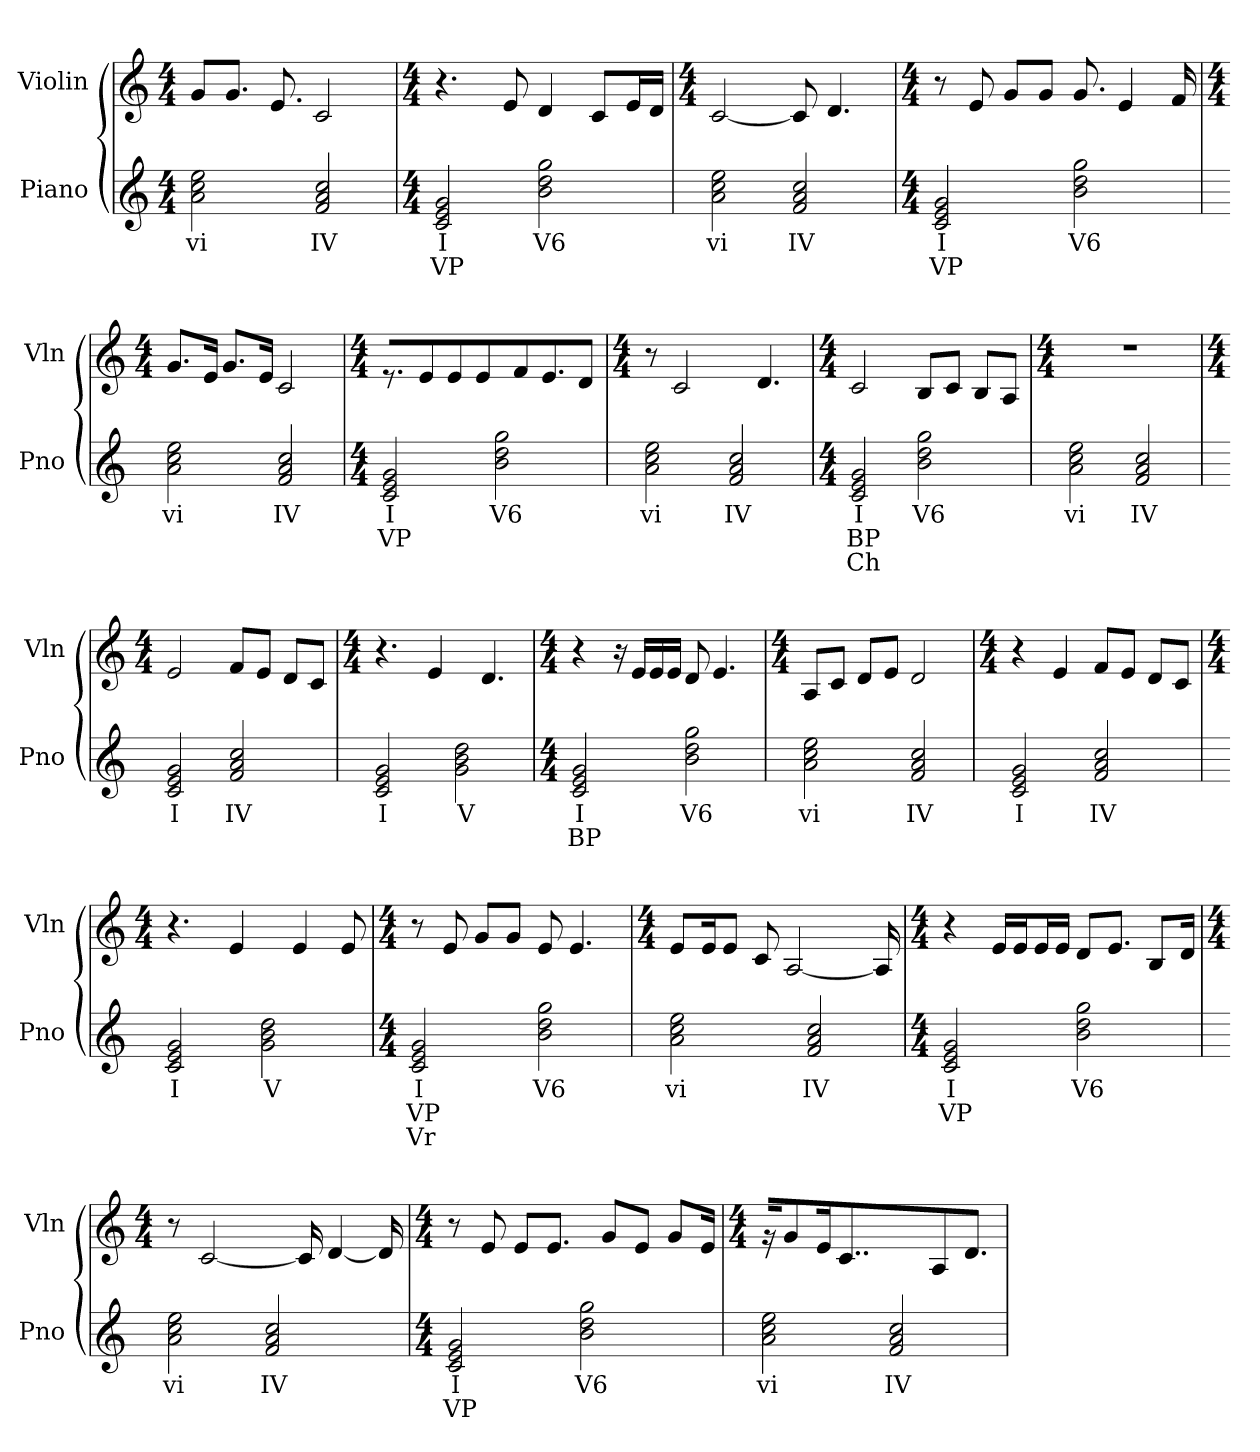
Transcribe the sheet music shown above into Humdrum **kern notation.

**kern	**text	**text	**text	**kern
*part2	*part2	*part2	*part2	*part1
*staff2	*staff2	*staff2	*staff2	*staff1
*I"Piano	*	*	*	*I"Violin
*I'Pno	*	*	*	*I'Vln
*k[]	*	*	*	*
*C:	*	*	*	*
*M4/4	*	*	*	*M4/4
=	=	=	=	=
2a 2cc 2ee	vi	.	.	8gL
.	.	.	.	8.gJ
.	.	.	.	8.e
2f 2a 2cc	IV	.	.	2c
=	=	=	=	=
*k[]	*	*	*	*
*C:	*	*	*	*
*M4/4	*	*	*	*M4/4
2c 2e 2g	I	VP	.	4.r
.	.	.	.	8e
2b 2dd 2gg	V6	.	.	4d
.	.	.	.	8cL
.	.	.	.	16eL
.	.	.	.	16dJJ
=	=	=	=	=
*k[]	*	*	*	*
*C:	*	*	*	*
*	*	*	*	*M4/4
2a 2cc 2ee	vi	.	.	[2c
2f 2a 2cc	IV	.	.	8c]
.	.	.	.	4.d
=	=	=	=	=
*k[]	*	*	*	*
*C:	*	*	*	*
*M4/4	*	*	*	*M4/4
2c 2e 2g	I	VP	.	8r
.	.	.	.	8e
.	.	.	.	8gL
.	.	.	.	8gJ
2b 2dd 2gg	V6	.	.	8.g
.	.	.	.	4e
.	.	.	.	16f
=	=	=	=	=
*k[]	*	*	*	*
*C:	*	*	*	*
*	*	*	*	*M4/4
2a 2cc 2ee	vi	.	.	8.gL
.	.	.	.	16eJk
.	.	.	.	8.gL
.	.	.	.	16eJk
2f 2a 2cc	IV	.	.	2c
=	=	=	=	=
*k[]	*	*	*	*
*C:	*	*	*	*
*M4/4	*	*	*	*M4/4
2c 2e 2g	I	VP	.	8.r
.	.	.	.	8e
.	.	.	.	8eL
.	.	.	.	8eJ
2b 2dd 2gg	V6	.	.	.
.	.	.	.	8fL
.	.	.	.	8.eJ
.	.	.	.	8dJ
=	=	=	=	=
*k[]	*	*	*	*
*C:	*	*	*	*
*	*	*	*	*M4/4
2a 2cc 2ee	vi	.	.	8r
.	.	.	.	2c
2f 2a 2cc	IV	.	.	.
.	.	.	.	4.d
=	=	=	=	=
*k[]	*	*	*	*
*C:	*	*	*	*
*M4/4	*	*	*	*M4/4
2c 2e 2g	I	BP	Ch	2c
2b 2dd 2gg	V6	.	.	8BL
.	.	.	.	8cJ
.	.	.	.	8BL
.	.	.	.	8AJ
=	=	=	=	=
*k[]	*	*	*	*
*C:	*	*	*	*
*	*	*	*	*M4/4
2a 2cc 2ee	vi	.	.	1r
2f 2a 2cc	IV	.	.	.
=	=	=	=	=
*k[]	*	*	*	*
*C:	*	*	*	*
*	*	*	*	*M4/4
2c 2e 2g	I	.	.	2e
2f 2a 2cc	IV	.	.	8fL
.	.	.	.	8eJ
.	.	.	.	8dL
.	.	.	.	8cJ
=	=	=	=	=
*k[]	*	*	*	*
*C:	*	*	*	*
*	*	*	*	*M4/4
2c 2e 2g	I	.	.	4.r
.	.	.	.	4e
2g 2b 2dd	V	.	.	.
.	.	.	.	4.d
=	=	=	=	=
*k[]	*	*	*	*
*C:	*	*	*	*
*M4/4	*	*	*	*M4/4
2c 2e 2g	I	BP	.	4r
.	.	.	.	16r
.	.	.	.	16eLL
.	.	.	.	16e
.	.	.	.	16eJJ
2b 2dd 2gg	V6	.	.	8d
.	.	.	.	4.e
=	=	=	=	=
*k[]	*	*	*	*
*C:	*	*	*	*
*	*	*	*	*M4/4
2a 2cc 2ee	vi	.	.	8AL
.	.	.	.	8cJ
.	.	.	.	8dL
.	.	.	.	8eJ
2f 2a 2cc	IV	.	.	2d
=	=	=	=	=
*k[]	*	*	*	*
*C:	*	*	*	*
*	*	*	*	*M4/4
2c 2e 2g	I	.	.	4r
.	.	.	.	4e
2f 2a 2cc	IV	.	.	8fL
.	.	.	.	8eJ
.	.	.	.	8dL
.	.	.	.	8cJ
=	=	=	=	=
*k[]	*	*	*	*
*C:	*	*	*	*
*	*	*	*	*M4/4
2c 2e 2g	I	.	.	4.r
.	.	.	.	4e
2g 2b 2dd	V	.	.	.
.	.	.	.	4e
.	.	.	.	8e
=	=	=	=	=
*k[]	*	*	*	*
*C:	*	*	*	*
*M4/4	*	*	*	*M4/4
2c 2e 2g	I	VP	Vr	8r
.	.	.	.	8e
.	.	.	.	8gL
.	.	.	.	8gJ
2b 2dd 2gg	V6	.	.	8e
.	.	.	.	4.e
=	=	=	=	=
*k[]	*	*	*	*
*C:	*	*	*	*
*	*	*	*	*M4/4
2a 2cc 2ee	vi	.	.	8eL
.	.	.	.	16eK
.	.	.	.	8eJ
.	.	.	.	8c
.	.	.	.	[2A
2f 2a 2cc	IV	.	.	.
.	.	.	.	16A]
=	=	=	=	=
*k[]	*	*	*	*
*C:	*	*	*	*
*M4/4	*	*	*	*M4/4
2c 2e 2g	I	VP	.	4r
.	.	.	.	16eLL
.	.	.	.	16eJ
.	.	.	.	16eL
.	.	.	.	16eJJ
2b 2dd 2gg	V6	.	.	8dL
.	.	.	.	8.eJ
.	.	.	.	8BL
.	.	.	.	16dJk
=	=	=	=	=
*k[]	*	*	*	*
*C:	*	*	*	*
*	*	*	*	*M4/4
2a 2cc 2ee	vi	.	.	8r
.	.	.	.	[2c
2f 2a 2cc	IV	.	.	.
.	.	.	.	16c]
.	.	.	.	[4d
.	.	.	.	16d]
=	=	=	=	=
*k[]	*	*	*	*
*C:	*	*	*	*
*M4/4	*	*	*	*M4/4
2c 2e 2g	I	VP	.	8r
.	.	.	.	8e
.	.	.	.	8eL
.	.	.	.	8.eJ
2b 2dd 2gg	V6	.	.	.
.	.	.	.	8gL
.	.	.	.	8eJ
.	.	.	.	8gL
.	.	.	.	16eJk
=	=	=	=	=
*k[]	*	*	*	*
*C:	*	*	*	*
*	*	*	*	*M4/4
2a 2cc 2ee	vi	.	.	16r
.	.	.	.	8gL
.	.	.	.	16eJk
.	.	.	.	4..c
2f 2a 2cc	IV	.	.	.
.	.	.	.	8A
.	.	.	.	8.dJ
=	=	=	=	=
*-	*-	*-	*-	*-
